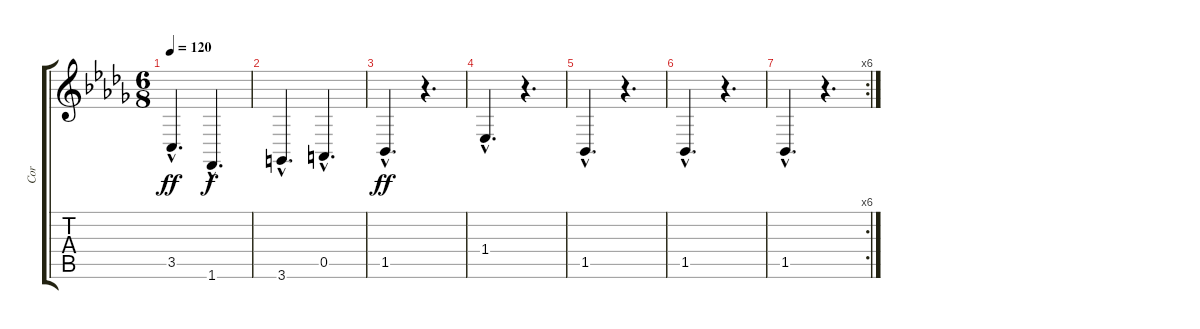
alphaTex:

\track ("Cor" "Cor") {instrument frenchhorn}
\staff {score tabs}
\tuning (E4 B3 G3 D3 A2 E2) {hide}
\ts (6 8)
\tempo 120
\clef g2
\ks db
3.5{hac}.4{d dy ff} 1.6{hac}.4{d dy f} |
3.6{hac}.4{d} 0.5{hac}.4{d} |
1.5{hac}.4{d dy ff} r.4{d} |
1.4{hac}.4{d} r.4{d} |
1.5{hac}.4{d} r.4{d} |
1.5{hac}.4{d} r.4{d} |
\rc 6
1.5{hac}.4{d} r.4{d}
